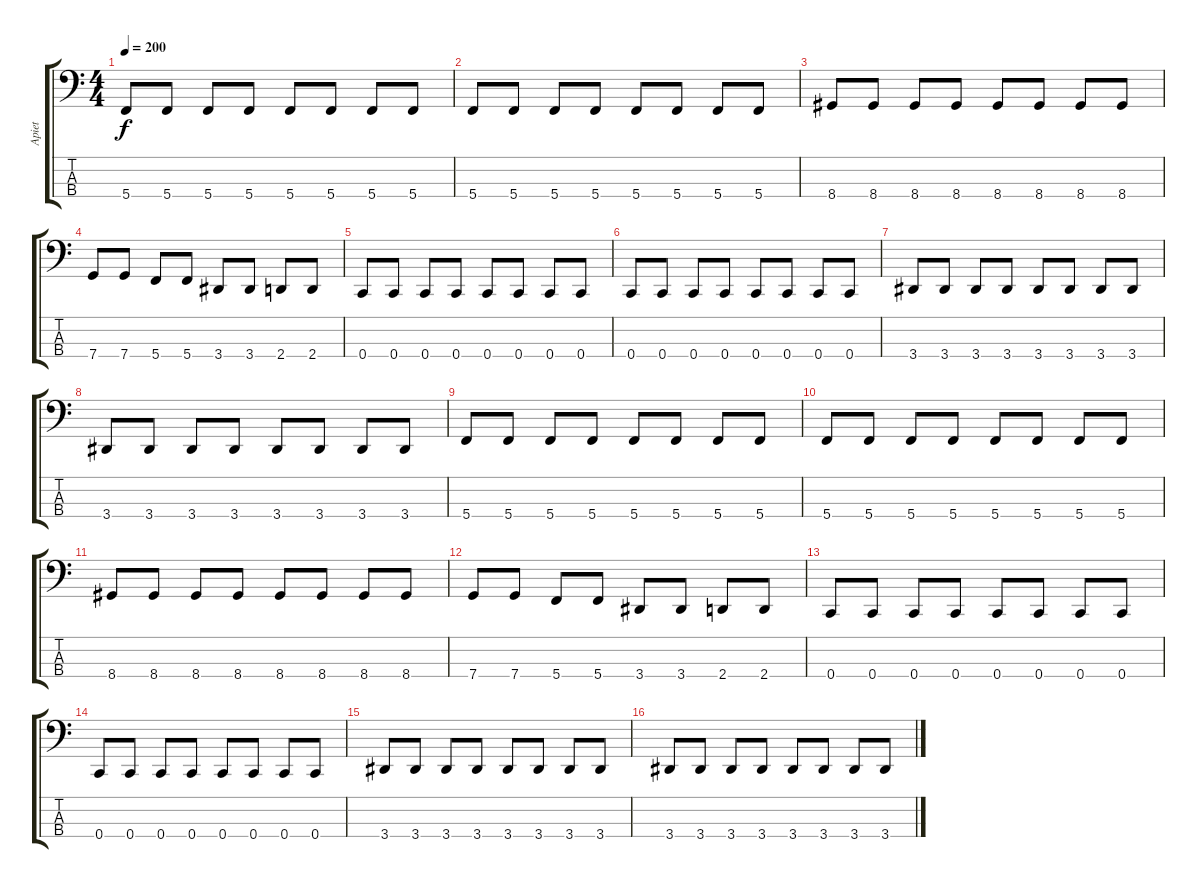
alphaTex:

\track ("Apiet" "Apiet") {instrument electricbasspick}
\staff {score tabs}
\tuning (F2 C2 G1 C1) {hide}
\ts (4 4)
\tempo 200
\clef f4
\ks c
5.4.8{dy f} 5.4.8 5.4.8 5.4.8 5.4.8 5.4.8 5.4.8 5.4.8 |
5.4.8 5.4.8 5.4.8 5.4.8 5.4.8 5.4.8 5.4.8 5.4.8 |
8.4.8 8.4.8 8.4.8 8.4.8 8.4.8 8.4.8 8.4.8 8.4.8 |
7.4.8 7.4.8 5.4.8 5.4.8 3.4.8 3.4.8 2.4.8 2.4.8 |
0.4.8 0.4.8 0.4.8 0.4.8 0.4.8 0.4.8 0.4.8 0.4.8 |
0.4.8 0.4.8 0.4.8 0.4.8 0.4.8 0.4.8 0.4.8 0.4.8 |
3.4.8 3.4.8 3.4.8 3.4.8 3.4.8 3.4.8 3.4.8 3.4.8 |
3.4.8 3.4.8 3.4.8 3.4.8 3.4.8 3.4.8 3.4.8 3.4.8 |
5.4.8 5.4.8 5.4.8 5.4.8 5.4.8 5.4.8 5.4.8 5.4.8 |
5.4.8 5.4.8 5.4.8 5.4.8 5.4.8 5.4.8 5.4.8 5.4.8 |
8.4.8 8.4.8 8.4.8 8.4.8 8.4.8 8.4.8 8.4.8 8.4.8 |
7.4.8 7.4.8 5.4.8 5.4.8 3.4.8 3.4.8 2.4.8 2.4.8 |
0.4.8 0.4.8 0.4.8 0.4.8 0.4.8 0.4.8 0.4.8 0.4.8 |
0.4.8 0.4.8 0.4.8 0.4.8 0.4.8 0.4.8 0.4.8 0.4.8 |
3.4.8 3.4.8 3.4.8 3.4.8 3.4.8 3.4.8 3.4.8 3.4.8 |
3.4.8 3.4.8 3.4.8 3.4.8 3.4.8 3.4.8 3.4.8 3.4.8
